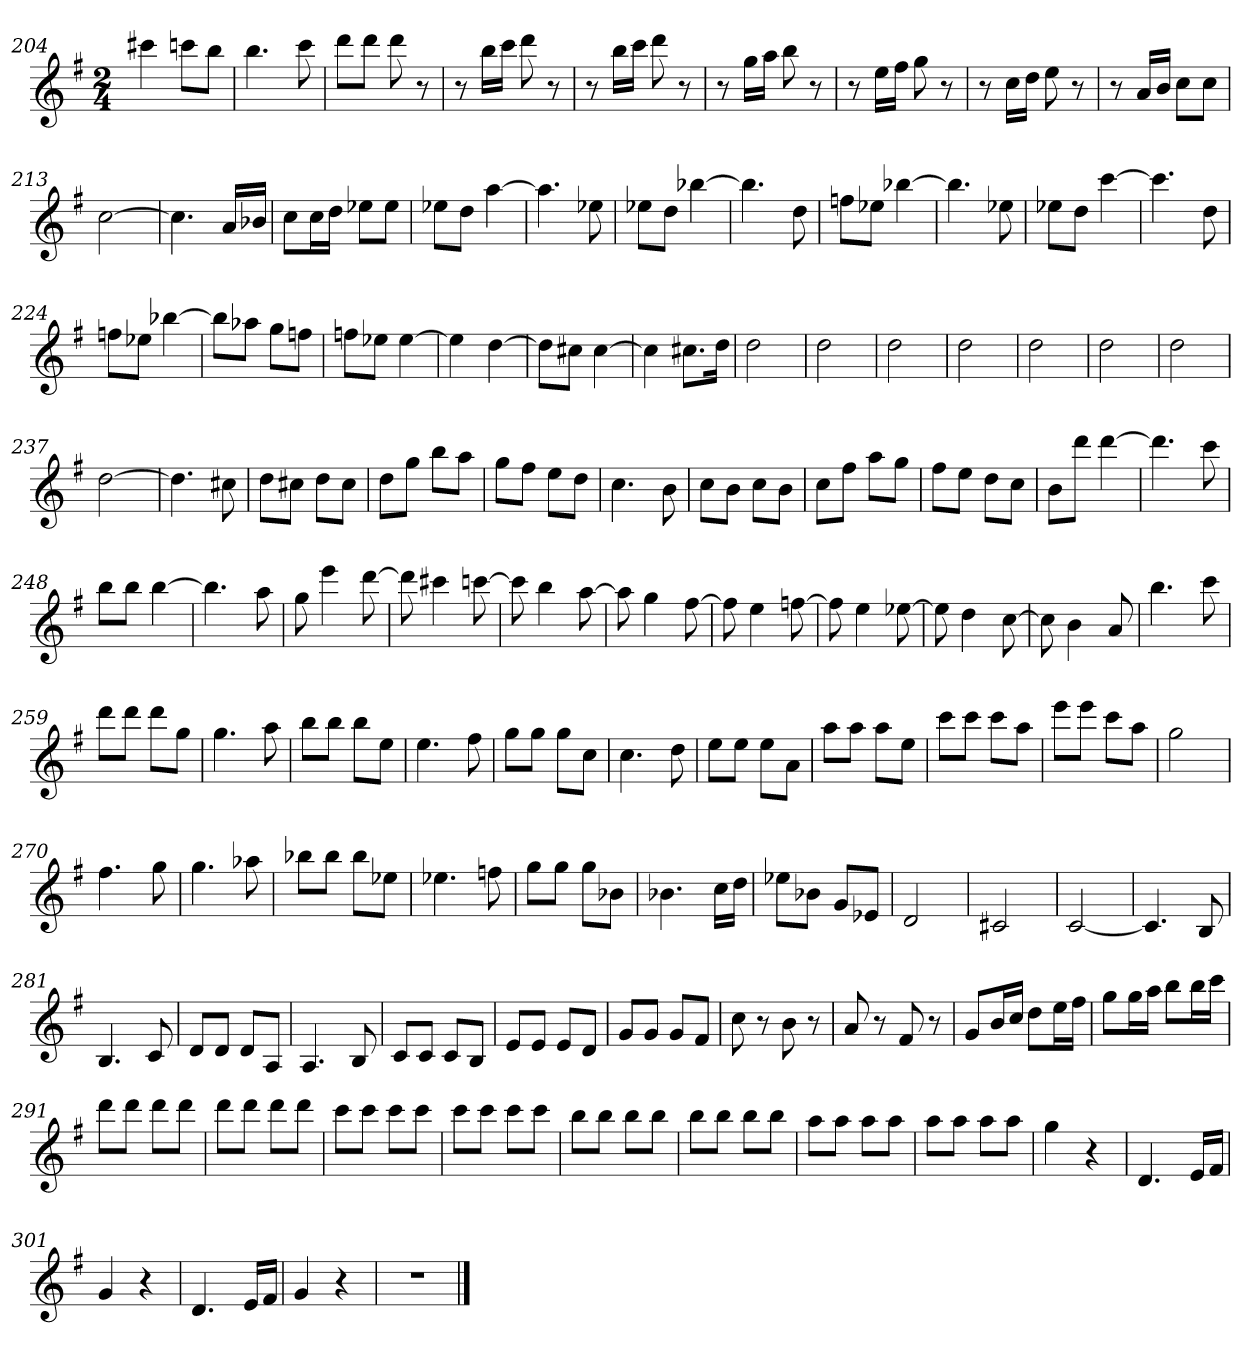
**kern
*part1
*staff1
*k[f#]
*G:
*M2/4
=204
4ccc#X
8cccnL
8bbJ
=205
4.bb
8ccc
=206
8dddL
8dddJ
8ddd
8r
=207
8r
16bbLL
16cccJJ
8ddd
8r
=208
8r
16bbLL
16cccJJ
8ddd
8r
=209
8r
16ggLL
16aaJJ
8bb
8r
=210
8r
16eeLL
16ff#JJ
8gg
8r
=211
8r
16ccLL
16ddJJ
8ee
8r
=212
8r
16aLL
16bJJ
8ccL
8ccJ
=213
[2cc
=214
4.cc]
16aLL
16b-XJJ
=215
8ccL
16ccL
16ddJJ
8ee-XL
8ee-J
=216
8ee-XL
8ddJ
[4aa
=217
4.aa]
8ee-X
=218
8ee-XL
8ddJ
[4bb-X
=219
4.bb-]
8dd
=220
8ffnL
8ee-XJ
[4bb-X
=221
4.bb-]
8ee-X
=222
8ee-XL
8ddJ
[4ccc
=223
4.ccc]
8dd
=224
8ffnL
8ee-XJ
[4bb-X
=225
8bb-L]
8aa-XJ
8ggL
8ffnJ
=226
8ffnL
8ee-XJ
[4ee-
=227
4ee-]
[4dd
=228
8ddL]
8cc#XJ
[4cc#
=229
4cc#]
8.cc#XL
16ddJk
=230
2dd
=231
2dd
=232
2dd
=233
2dd
=234
2dd
=235
2dd
=236
2dd
=237
[2dd
=238
4.dd]
8cc#X
=239
8ddL
8cc#XJ
8ddL
8cc#J
=240
8ddL
8ggJ
8bbL
8aaJ
=241
8ggL
8ff#J
8eeL
8ddJ
=242
4.cc
8b
=243
8ccL
8bJ
8ccL
8bJ
=244
8ccL
8ff#J
8aaL
8ggJ
=245
8ff#L
8eeJ
8ddL
8ccJ
=246
8bL
8dddJ
[4ddd
=247
4.ddd]
8ccc
=248
8bbL
8bbJ
[4bb
=249
4.bb]
8aa
=250
8gg
4eee
[8ddd
=251
8ddd]
4ccc#X
[8cccn
=252
8ccc]
4bb
[8aa
=253
8aa]
4gg
[8ff#
=254
8ff#]
4ee
[8ffn
=255
8ff]
4ee
[8ee-X
=256
8ee-]
4dd
[8cc
=257
8cc]
4b
8a
=258
4.bb
8ccc
=259
8dddL
8dddJ
8dddL
8ggJ
=260
4.gg
8aa
=261
8bbL
8bbJ
8bbL
8eeJ
=262
4.ee
8ff#
=263
8ggL
8ggJ
8ggL
8ccJ
=264
4.cc
8dd
=265
8eeL
8eeJ
8eeL
8aJ
=266
8aaL
8aaJ
8aaL
8eeJ
=267
8cccL
8cccJ
8cccL
8aaJ
=268
8eeeL
8eeeJ
8cccL
8aaJ
=269
2gg
=270
4.ff#
8gg
=271
4.gg
8aa-X
=272
8bb-XL
8bb-J
8bb-L
8ee-XJ
=273
4.ee-X
8ffn
=274
8ggL
8ggJ
8ggL
8b-XJ
=275
4.b-X
16ccLL
16ddJJ
=276
8ee-XL
8b-XJ
8gL
8e-XJ
=277
2d
=278
2c#X
=279
[2c
=280
4.c]
8B
=281
4.B
8c
=282
8dL
8dJ
8dL
8AJ
=283
4.A
8B
=284
8cL
8cJ
8cL
8BJ
=285
8eL
8eJ
8eL
8dJ
=286
8gL
8gJ
8gL
8f#J
=287
8cc
8r
8b
8r
=288
8a
8r
8f#
8r
=289
8gL
16bL
16ccJJ
8ddL
16eeL
16ff#JJ
=290
8ggL
16ggL
16aaJJ
8bbL
16bbL
16cccJJ
=291
8dddL
8dddJ
8dddL
8dddJ
=292
8dddL
8dddJ
8dddL
8dddJ
=293
8cccL
8cccJ
8cccL
8cccJ
=294
8cccL
8cccJ
8cccL
8cccJ
=295
8bbL
8bbJ
8bbL
8bbJ
=296
8bbL
8bbJ
8bbL
8bbJ
=297
8aaL
8aaJ
8aaL
8aaJ
=298
8aaL
8aaJ
8aaL
8aaJ
=299
4gg
4r
=300
4.d
16eLL
16f#JJ
=301
4g
4r
=302
4.d
16eLL
16f#JJ
=303
4g
4r
=304
2r
==
*-
